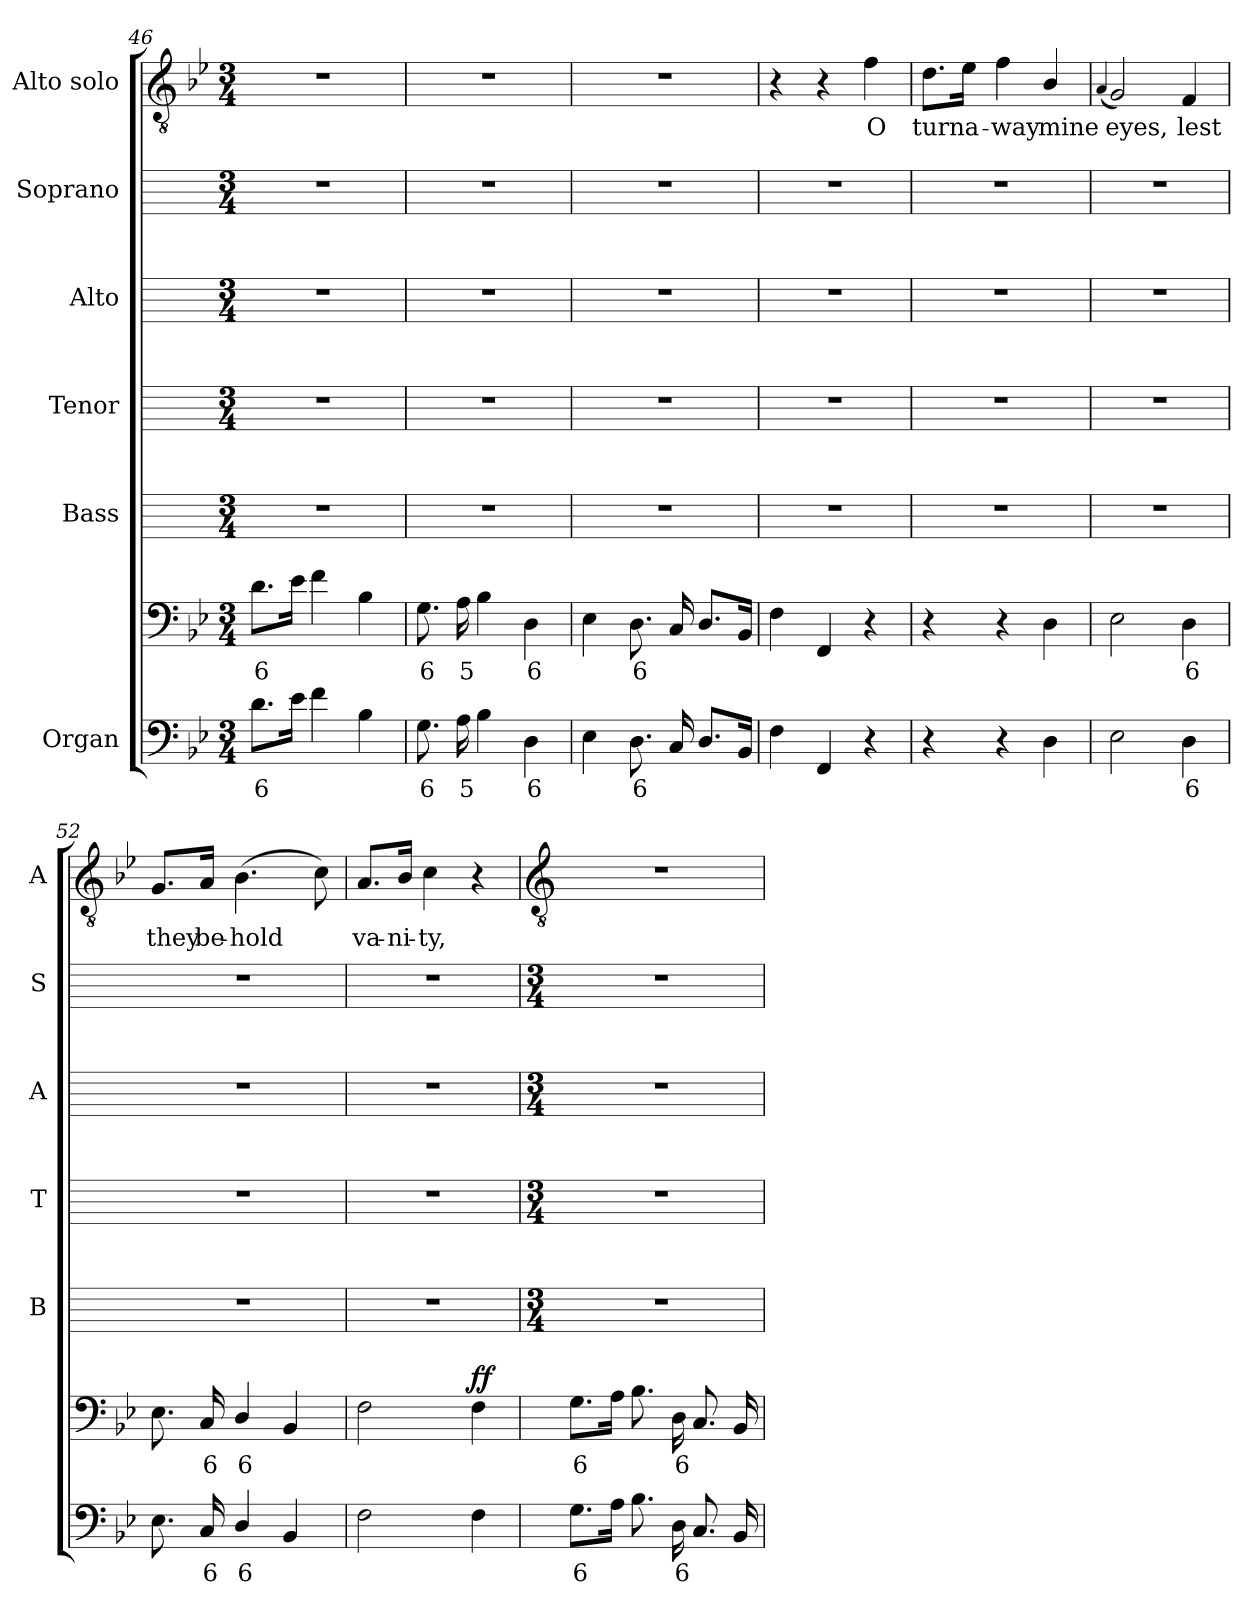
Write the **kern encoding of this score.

**kern	**text	**kern	**text	**dynam	**kern	**kern	**kern	**kern	**kern	**text
*part6	*part6	*part6	*part6	*part6	*part5	*part4	*part3	*part2	*part1	*part1
*staff7	*staff7	*staff6	*staff6	*staff6/7	*staff5	*staff4	*staff3	*staff2	*staff1	*staff1
*I"Organ	*	*	*	*	*I"Bass	*I"Tenor	*I"Alto	*I"Soprano	*I"Alto solo	*
*	*	*	*	*	*I'B	*I'T	*I'A	*I'S	*I'A	*
*clefF4	*	*clefF4	*	*	*	*	*	*	*clefGv2	*
*k[b-e-]	*	*k[b-e-]	*	*	*	*	*	*	*k[b-e-]	*
*B-:	*	*B-:	*	*	*	*	*	*	*B-:	*
*M3/4	*	*M3/4	*	*	*M3/4	*M3/4	*M3/4	*M3/4	*M3/4	*
=46	=46	=46	=46	=46	=46	=46	=46	=46	=46	=46
!	!LO:LY:b	!	!LO:LY:b	!	!	!	!	!	!LO:N:vis=1	!
8.dL	6	8.dL	6	.	2.r	2.r	2.r	2.r	2.r	.
16e-J	.	16e-J	.	.	.	.	.	.	.	.
4f	.	4f	.	.	.	.	.	.	.	.
4B-	.	4B-	.	.	.	.	.	.	.	.
=47	=47	=47	=47	=47	=47	=47	=47	=47	=47	=47
!	!LO:LY:b	!	!LO:LY:b	!	!	!	!	!	!LO:N:vis=1	!
8.G	6	8.G	6	.	2.r	2.r	2.r	2.r	2.r	.
!	!LO:LY:b	!	!LO:LY:b	!	!	!	!	!	!	!
16ALL	5	16ALL	5	.	.	.	.	.	.	.
4B-	.	4B-	.	.	.	.	.	.	.	.
!	!LO:LY:b	!	!LO:LY:b	!	!	!	!	!	!	!
4D	6	4D	6	.	.	.	.	.	.	.
=48	=48	=48	=48	=48	=48	=48	=48	=48	=48	=48
!	!	!	!	!	!	!	!	!	!LO:N:vis=1	!
4E-	.	4E-	.	.	2.r	2.r	2.r	2.r	2.r	.
!	!LO:LY:b	!	!LO:LY:b	!	!	!	!	!	!	!
8.D	6	8.D	6	.	.	.	.	.	.	.
16CJ	.	16CJ	.	.	.	.	.	.	.	.
8.DL	.	8.DL	.	.	.	.	.	.	.	.
16BB-J	.	16BB-J	.	.	.	.	.	.	.	.
=49	=49	=49	=49	=49	=49	=49	=49	=49	=49	=49
4F	.	4F	.	.	2.r	2.r	2.r	2.r	4r	.
4FF	.	4FF	.	.	.	.	.	.	4r	.
!	!	!	!	!	!	!	!	!	!	!LO:LY:b
4r	.	4r	.	.	.	.	.	.	4f	O
=50	=50	=50	=50	=50	=50	=50	=50	=50	=50	=50
!	!	!	!	!	!	!	!	!	!	!LO:LY:b
4r	.	4r	.	.	2.r	2.r	2.r	2.r	8.d\L	turn
!	!	!	!	!	!	!	!	!	!	!LO:LY:b
.	.	.	.	.	.	.	.	.	16e-\Jk	a-
!	!	!	!	!	!	!	!	!	!	!LO:LY:b
4r	.	4r	.	.	.	.	.	.	4f	-way
!	!	!	!	!LO:DY:b=2	!	!	!	!	!	!LO:LY:b
!	!	!	!	!LO:DY:n=1:b	!	!	!	!	!	!
4D	.	4D	.	mp mp	.	.	.	.	4B-/	mine
=51	=51	=51	=51	=51	=51	=51	=51	=51	=51	=51
.	.	.	.	.	.	.	.	.	(<4qqA	.
!	!	!	!	!	!	!	!	!	!	!LO:LY:b
2E-	.	2E-	.	.	2.r	2.r	2.r	2.r	2G)	eyes,
!	!LO:LY:b	!	!LO:LY:b	!	!	!	!	!	!	!LO:LY:b
4D	6	4D	6	.	.	.	.	.	4F	lest
=52	=52	=52	=52	=52	=52	=52	=52	=52	=52	=52
!	!	!	!	!	!	!	!	!	!	!LO:LY:b
8.E-	.	8.E-	.	.	2.r	2.r	2.r	2.r	8.G/L	they
!	!LO:LY:b	!	!LO:LY:b	!	!	!	!	!	!	!LO:LY:b
16C	6	16C	6	.	.	.	.	.	16A/Jk	be-
!	!LO:LY:b	!	!LO:LY:b	!	!	!	!	!	!	!LO:LY:b
4D/	6	4D/	6	.	.	.	.	.	(>4.B-	-hold
4BB-	.	4BB-	.	.	.	.	.	.	.	.
.	.	.	.	.	.	.	.	.	8c)	.
=53	=53	=53	=53	=53	=53	=53	=53	=53	=53	=53
!	!	!	!	!	!	!	!	!	!	!LO:LY:b
2F	.	2F	.	.	2.r	2.r	2.r	2.r	8.A/L	va-
!	!	!	!	!	!	!	!	!	!	!LO:LY:b
.	.	.	.	.	.	.	.	.	16B-/Jk	-ni-
!	!	!	!	!	!	!	!	!	!	!LO:LY:b
.	.	.	.	.	.	.	.	.	4c	-ty,
!	!	!	!	!LO:DY:b=2	!	!	!	!	!	!
!	!	!	!	!LO:DY:n=1:b	!	!	!	!	!	!
4F	.	4F	.	f f	.	.	.	.	4r	.
!!LO:LB:g=z
=54	=54	=54	=54	=54	=54	=54	=54	=54	=54	=54
*	*	*	*	*	*	*	*	*	*clefGv2	*
*	*	*	*	*	*M3/4	*M3/4	*M3/4	*M3/4	*	*
!	!LO:LY:b	!	!LO:LY:b	!	!	!	!	!	!LO:N:vis=1	!
8.GL	6	8.GL	6	.	2.r	2.r	2.r	2.r	2.r	.
16AJ	.	16AJ	.	.	.	.	.	.	.	.
8.B-	.	8.B-	.	.	.	.	.	.	.	.
!	!LO:LY:b	!	!LO:LY:b	!	!	!	!	!	!	!
16DLL	6	16DLL	6	.	.	.	.	.	.	.
8.C	.	8.C	.	.	.	.	.	.	.	.
16BB-J	.	16BB-J	.	.	.	.	.	.	.	.
=	=	=	=	=	=	=	=	=	=	=
*-	*-	*-	*-	*-	*-	*-	*-	*-	*-	*-
